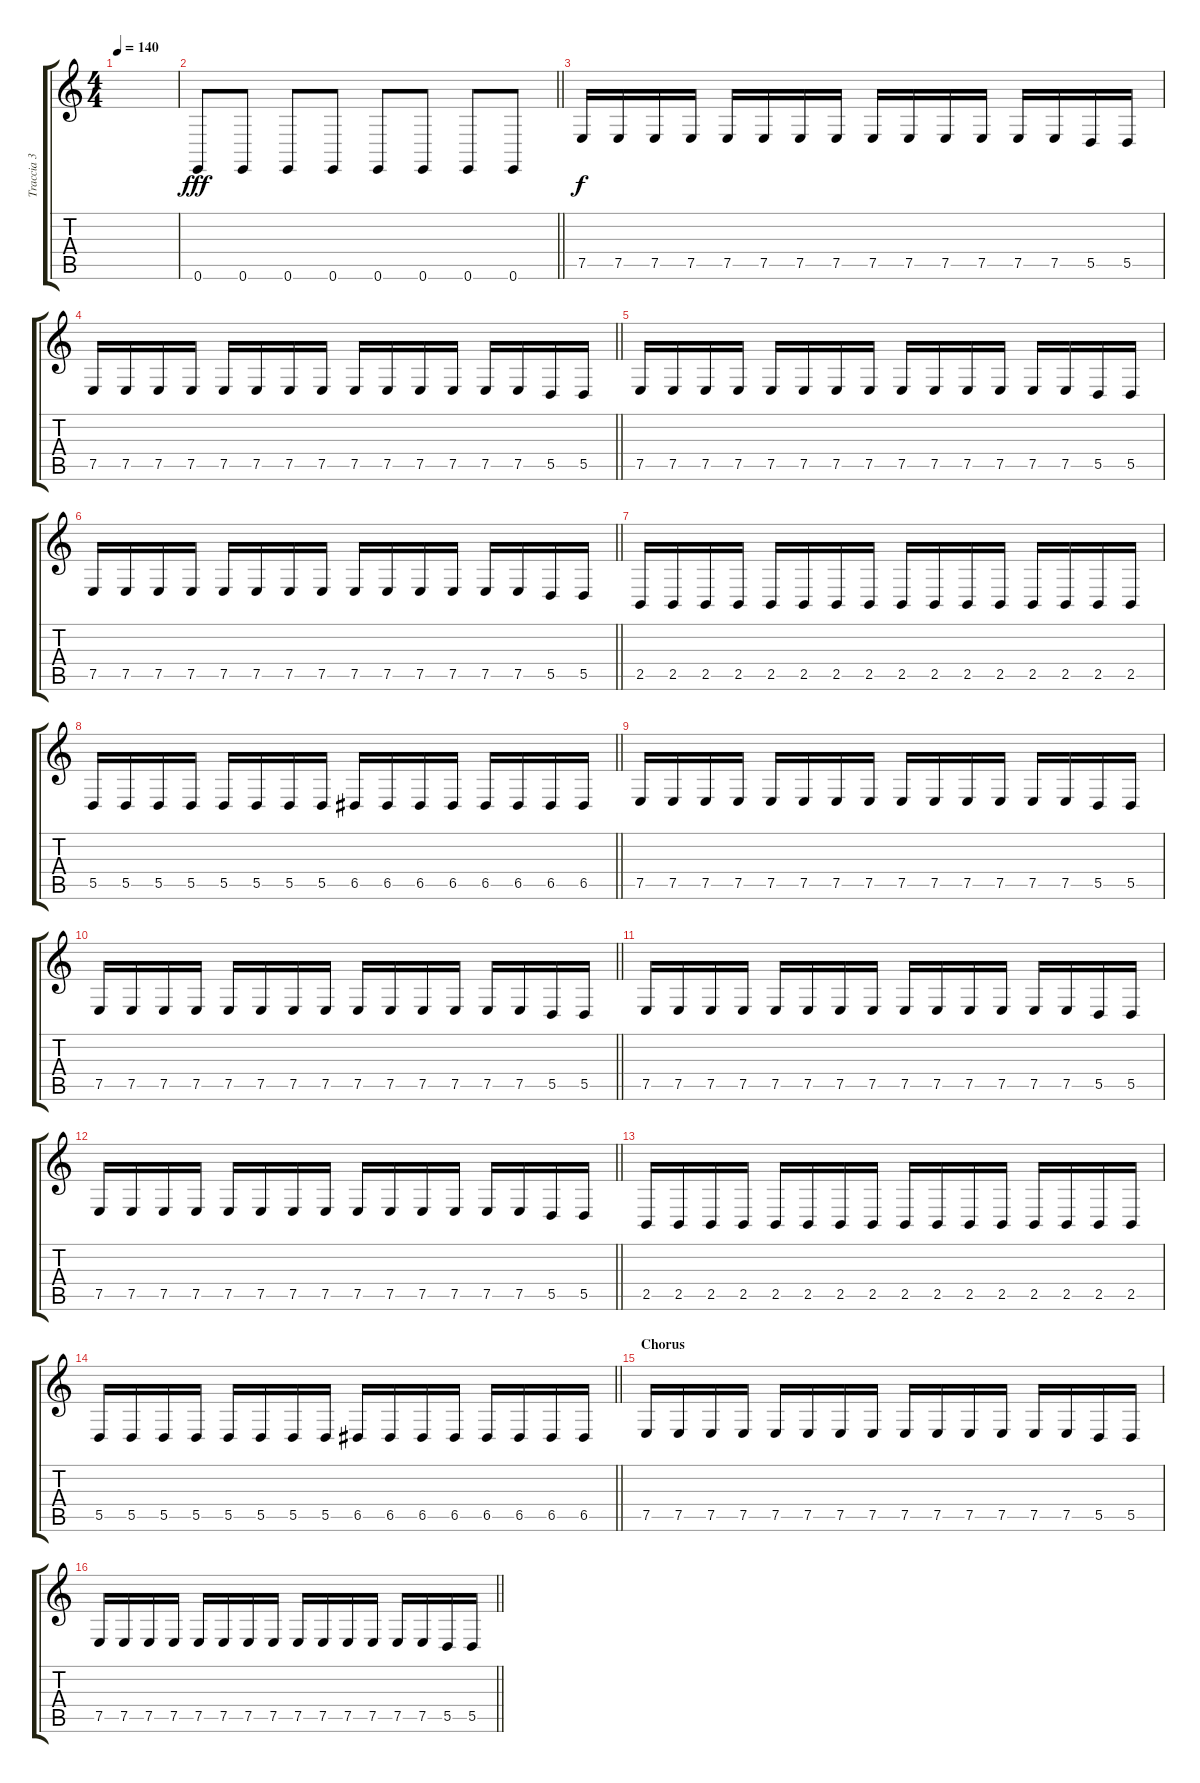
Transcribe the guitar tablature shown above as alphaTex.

\track ("Traccia 3" "Traccia 3") {instrument pad3polysynth}
\staff {score tabs}
\tuning (E4 B3 G3 D3 A2 E2) {hide}
\ts (4 4)
\tempo 140
\clef g2
\ks c
|
\barLineRight lightlight
0.6.8{dy fff volume 11} 0.6.8 0.6.8 0.6.8 0.6.8 0.6.8 0.6.8 0.6.8 |
7.5.16{dy f} 7.5.16 7.5.16 7.5.16 7.5.16 7.5.16 7.5.16 7.5.16 7.5.16 7.5.16 7.5.16 7.5.16 7.5.16 7.5.16 5.5.16 5.5.16 |
\barLineRight lightlight
7.5.16 7.5.16 7.5.16 7.5.16 7.5.16 7.5.16 7.5.16 7.5.16 7.5.16 7.5.16 7.5.16 7.5.16 7.5.16 7.5.16 5.5.16 5.5.16 |
7.5.16 7.5.16 7.5.16 7.5.16 7.5.16 7.5.16 7.5.16 7.5.16 7.5.16 7.5.16 7.5.16 7.5.16 7.5.16 7.5.16 5.5.16 5.5.16 |
\barLineRight lightlight
7.5.16 7.5.16 7.5.16 7.5.16 7.5.16 7.5.16 7.5.16 7.5.16 7.5.16 7.5.16 7.5.16 7.5.16 7.5.16 7.5.16 5.5.16 5.5.16 |
2.5.16 2.5.16 2.5.16 2.5.16 2.5.16 2.5.16 2.5.16 2.5.16 2.5.16 2.5.16 2.5.16 2.5.16 2.5.16 2.5.16 2.5.16 2.5.16 |
\barLineRight lightlight
5.5.16 5.5.16 5.5.16 5.5.16 5.5.16 5.5.16 5.5.16 5.5.16 6.5.16 6.5.16 6.5.16 6.5.16 6.5.16 6.5.16 6.5.16 6.5.16 |
7.5.16 7.5.16 7.5.16 7.5.16 7.5.16 7.5.16 7.5.16 7.5.16 7.5.16 7.5.16 7.5.16 7.5.16 7.5.16 7.5.16 5.5.16 5.5.16 |
\barLineRight lightlight
7.5.16 7.5.16 7.5.16 7.5.16 7.5.16 7.5.16 7.5.16 7.5.16 7.5.16 7.5.16 7.5.16 7.5.16 7.5.16 7.5.16 5.5.16 5.5.16 |
7.5.16 7.5.16 7.5.16 7.5.16 7.5.16 7.5.16 7.5.16 7.5.16 7.5.16 7.5.16 7.5.16 7.5.16 7.5.16 7.5.16 5.5.16 5.5.16 |
\barLineRight lightlight
7.5.16 7.5.16 7.5.16 7.5.16 7.5.16 7.5.16 7.5.16 7.5.16 7.5.16 7.5.16 7.5.16 7.5.16 7.5.16 7.5.16 5.5.16 5.5.16 |
2.5.16 2.5.16 2.5.16 2.5.16 2.5.16 2.5.16 2.5.16 2.5.16 2.5.16 2.5.16 2.5.16 2.5.16 2.5.16 2.5.16 2.5.16 2.5.16 |
\barLineRight lightlight
5.5.16 5.5.16 5.5.16 5.5.16 5.5.16 5.5.16 5.5.16 5.5.16 6.5.16 6.5.16 6.5.16 6.5.16 6.5.16 6.5.16 6.5.16 6.5.16 |
\section ("" "Chorus")
7.5.16 7.5.16 7.5.16 7.5.16 7.5.16 7.5.16 7.5.16 7.5.16 7.5.16 7.5.16 7.5.16 7.5.16 7.5.16 7.5.16 5.5.16 5.5.16 |
\barLineRight lightlight
7.5.16 7.5.16 7.5.16 7.5.16 7.5.16 7.5.16 7.5.16 7.5.16 7.5.16 7.5.16 7.5.16 7.5.16 7.5.16 7.5.16 5.5.16 5.5.16
